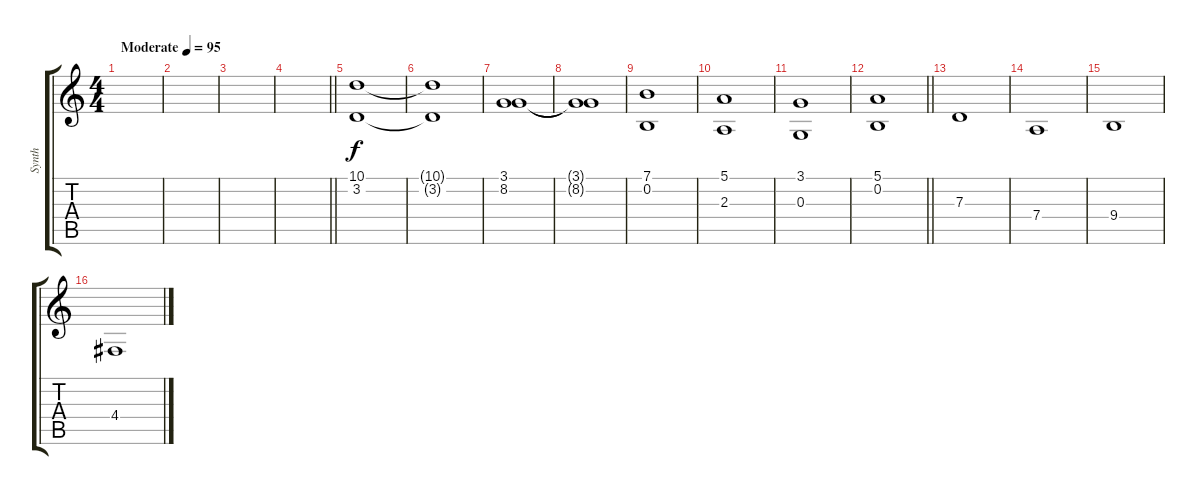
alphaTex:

\track ("Synth" "Synth") {instrument stringensemble1}
\staff {score tabs}
\tuning (E4 B3 G3 D3 A2 E2) {hide}
\ts (4 4)
\tempo (95 "Moderate")
\clef g2
\ks c
|
|
|
\barLineRight lightlight
|
(10.1 3.2).1 |
(10.1{t} 3.2{t}).1 |
(3.1 8.2).1 |
(3.1{t} 8.2{t}).1 |
(7.1 0.2).1 |
(5.1 2.3).1 |
(3.1 0.3).1 |
\barLineRight lightlight
(5.1 0.2).1 |
7.3.1 |
7.4.1 |
9.4.1 |
4.4.1
